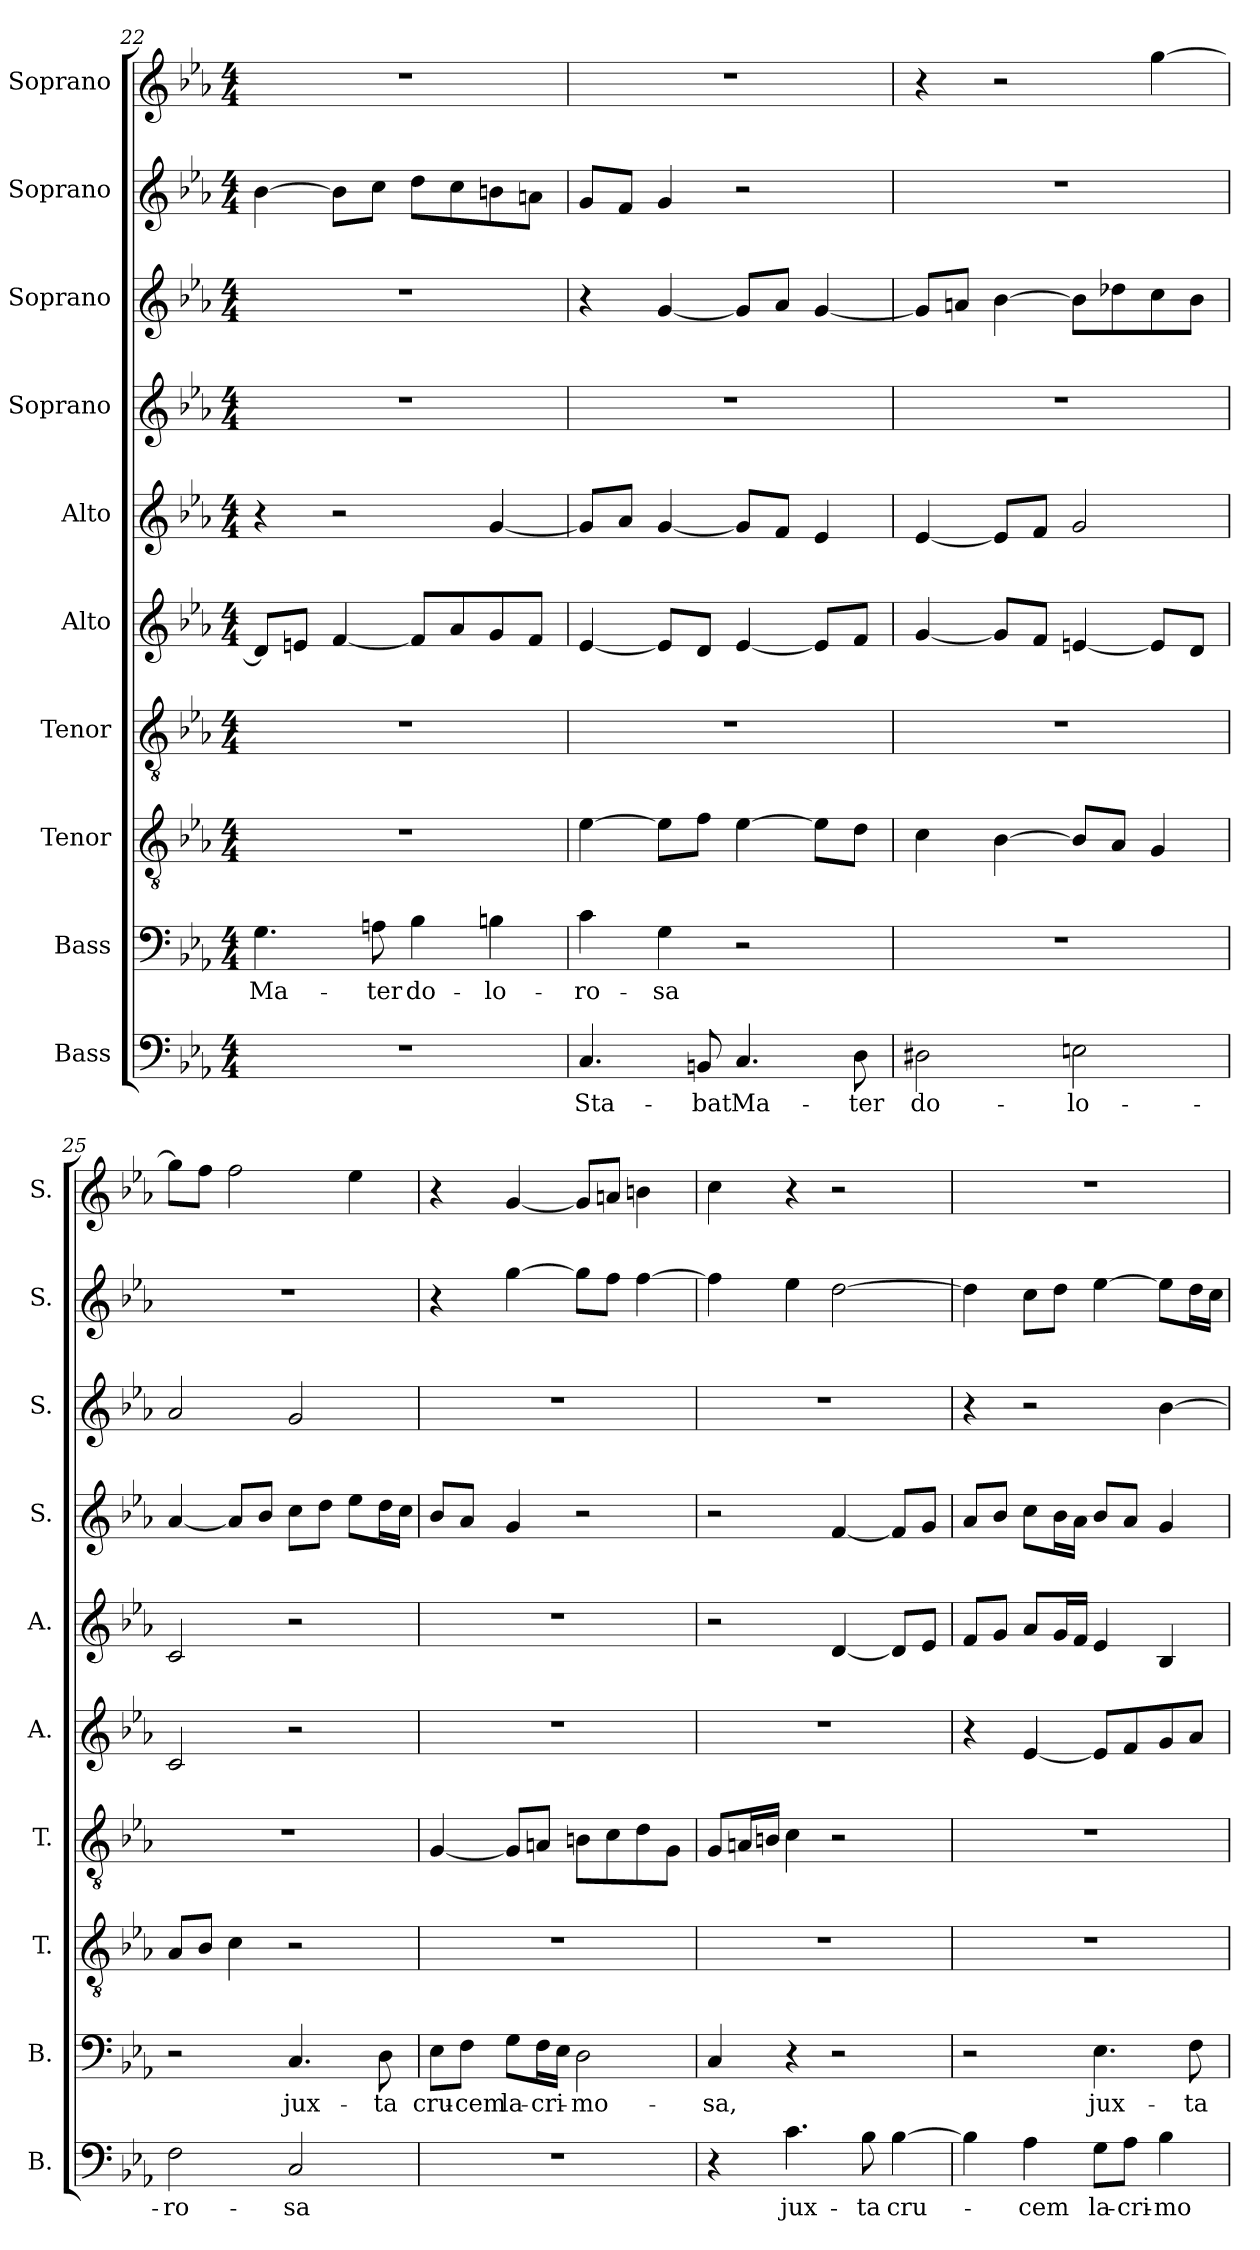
**kern	**text	**kern	**text	**kern	**kern	**kern	**kern	**kern	**kern	**kern	**kern
*part10	*part10	*part9	*part9	*part8	*part7	*part6	*part5	*part4	*part3	*part2	*part1
*staff10	*staff10	*staff9	*staff9	*staff8	*staff7	*staff6	*staff5	*staff4	*staff3	*staff2	*staff1
*I"Bass	*	*I"Bass	*	*I"Tenor	*I"Tenor	*I"Alto	*I"Alto	*I"Soprano	*I"Soprano	*I"Soprano	*I"Soprano
*I'B.	*	*I'B.	*	*I'T.	*I'T.	*I'A.	*I'A.	*I'S.	*I'S.	*I'S.	*I'S.
*clefF4	*	*clefF4	*	*clefGv2	*clefGv2	*clefG2	*clefG2	*clefG2	*clefG2	*clefG2	*clefG2
*k[b-e-a-]	*	*k[b-e-a-]	*	*k[b-e-a-]	*k[b-e-a-]	*k[b-e-a-]	*k[b-e-a-]	*k[b-e-a-]	*k[b-e-a-]	*k[b-e-a-]	*k[b-e-a-]
*M4/4	*	*M4/4	*	*M4/4	*M4/4	*M4/4	*M4/4	*M4/4	*M4/4	*M4/4	*M4/4
=22	=22	=22	=22	=22	=22	=22	=22	=22	=22	=22	=22
1r	.	4.G\	Ma-	1r	1r	8d/L]	4r	1r	1r	[4b-\	1r
.	.	.	.	.	.	8en/J	.	.	.	.	.
.	.	.	.	.	.	[4f/	2r	.	.	8b-\L]	.
.	.	8An\	-ter	.	.	.	.	.	.	8cc\J	.
.	.	4B-\	do-	.	.	8f/L]	.	.	.	8dd\L	.
.	.	.	.	.	.	8a-/	.	.	.	8cc\	.
.	.	4Bn\	-lo-	.	.	8g/	[4g/	.	.	8bn\	.
.	.	.	.	.	.	8f/J	.	.	.	8an\J	.
=23	=23	=23	=23	=23	=23	=23	=23	=23	=23	=23	=23
4.C/	Sta-	4c\	-ro-	[4e-\	1r	[4e-/	8g/L]	1r	4r	8g/L	1r
.	.	.	.	.	.	.	8a-/J	.	.	8f/J	.
.	.	4G\	-sa	8e-\L]	.	8e-/L]	[4g/	.	[4g/	4g/	.
8BBn/	-bat	.	.	8f\J	.	8d/J	.	.	.	.	.
4.C/	Ma-	2r	.	[4e-\	.	[4e-/	8g/L]	.	8g/L]	2r	.
.	.	.	.	.	.	.	8f/J	.	8a-/J	.	.
.	.	.	.	8e-\L]	.	8e-/L]	4e-/	.	[4g/	.	.
8D\	-ter	.	.	8d\J	.	8f/J	.	.	.	.	.
!!LO:PB:g=z
=24	=24	=24	=24	=24	=24	=24	=24	=24	=24	=24	=24
2D#X\	do-	1r	.	4c\	1r	[4g/	[4e-/	1r	8g/L]	1r	4r
.	.	.	.	.	.	.	.	.	8an/J	.	.
.	.	.	.	[4B-\	.	8g/L]	8e-/L]	.	[4b-\	.	2r
.	.	.	.	.	.	8f/J	8f/J	.	.	.	.
2En\	-lo-	.	.	8B-/L]	.	[4en/	2g/	.	8b-\L]	.	.
.	.	.	.	8A-/J	.	.	.	.	8dd-X\	.	.
.	.	.	.	4G/	.	8e/L]	.	.	8cc\	.	[4gg\
.	.	.	.	.	.	8d/J	.	.	8b-\J	.	.
=25	=25	=25	=25	=25	=25	=25	=25	=25	=25	=25	=25
2F\	-ro-	2r	.	8A-/L	1r	2c/	2c/	[4a-/	2a-/	1r	8gg\L]
.	.	.	.	8B-/J	.	.	.	.	.	.	8ff\J
.	.	.	.	4c\	.	.	.	8a-/L]	.	.	2ff\
.	.	.	.	.	.	.	.	8b-/J	.	.	.
2C/	-sa	4.C/	jux-	2r	.	2r	2r	8cc\L	2g/	.	.
.	.	.	.	.	.	.	.	8dd\J	.	.	.
.	.	.	.	.	.	.	.	8ee-\L	.	.	4ee-\
.	.	8D\	-ta	.	.	.	.	16dd\L	.	.	.
.	.	.	.	.	.	.	.	16cc\JJ	.	.	.
=26	=26	=26	=26	=26	=26	=26	=26	=26	=26	=26	=26
1r	.	8E-\L	cru-	1r	[4G/	1r	1r	8b-/L	1r	4r	4r
.	.	8F\J	-cem	.	.	.	.	8a-/J	.	.	.
.	.	8G\L	la-	.	8G/L]	.	.	4g/	.	[4gg\	[4g/
.	.	16F\L	-cri-	.	8An/J	.	.	.	.	.	.
.	.	16E-\JJ	.	.	.	.	.	.	.	.	.
.	.	2D\	-mo-	.	8Bn\L	.	.	2r	.	8gg\L]	8g/L]
.	.	.	.	.	8c\	.	.	.	.	8ff\J	8an/J
.	.	.	.	.	8d\	.	.	.	.	[4ff\	4bn\
.	.	.	.	.	8G\J	.	.	.	.	.	.
=27	=27	=27	=27	=27	=27	=27	=27	=27	=27	=27	=27
4r	.	4C/	-sa,	1r	8G/L	1r	2r	2r	1r	4ff\]	4cc\
.	.	.	.	.	16An/L	.	.	.	.	.	.
.	.	.	.	.	16Bn/JJ	.	.	.	.	.	.
4.c\	jux-	4r	.	.	4c\	.	.	.	.	4ee-\	4r
.	.	2r	.	.	2r	.	[4d/	[4f/	.	[2dd\	2r
8B-\	-ta	.	.	.	.	.	.	.	.	.	.
[4B-\	cru-	.	.	.	.	.	8d/L]	8f/L]	.	.	.
.	.	.	.	.	.	.	8e-/J	8g/J	.	.	.
!!LO:PB:g=z
=28	=28	=28	=28	=28	=28	=28	=28	=28	=28	=28	=28
4B-\]	.	2r	.	1r	1r	4r	8f/L	8a-/L	4r	4dd\]	1r
.	.	.	.	.	.	.	8g/J	8b-/J	.	.	.
4A-\	-cem	.	.	.	.	[4e-/	8a-/L	8cc\L	2r	8cc\L	.
.	.	.	.	.	.	.	16g/L	16b-\L	.	8dd\J	.
.	.	.	.	.	.	.	16f/JJ	16a-\JJ	.	.	.
8G\L	la-	4.E-\	jux-	.	.	8e-/L]	4e-/	8b-/L	.	[4ee-\	.
8A-\J	-cri-	.	.	.	.	8f/	.	8a-/J	.	.	.
4B-\	-mo-	.	.	.	.	8g/	4B-/	4g/	[4b-\	8ee-\L]	.
.	.	8F\	-ta	.	.	8a-/J	.	.	.	16dd\L	.
.	.	.	.	.	.	.	.	.	.	16cc\JJ	.
=	=	=	=	=	=	=	=	=	=	=	=
*-	*-	*-	*-	*-	*-	*-	*-	*-	*-	*-	*-
